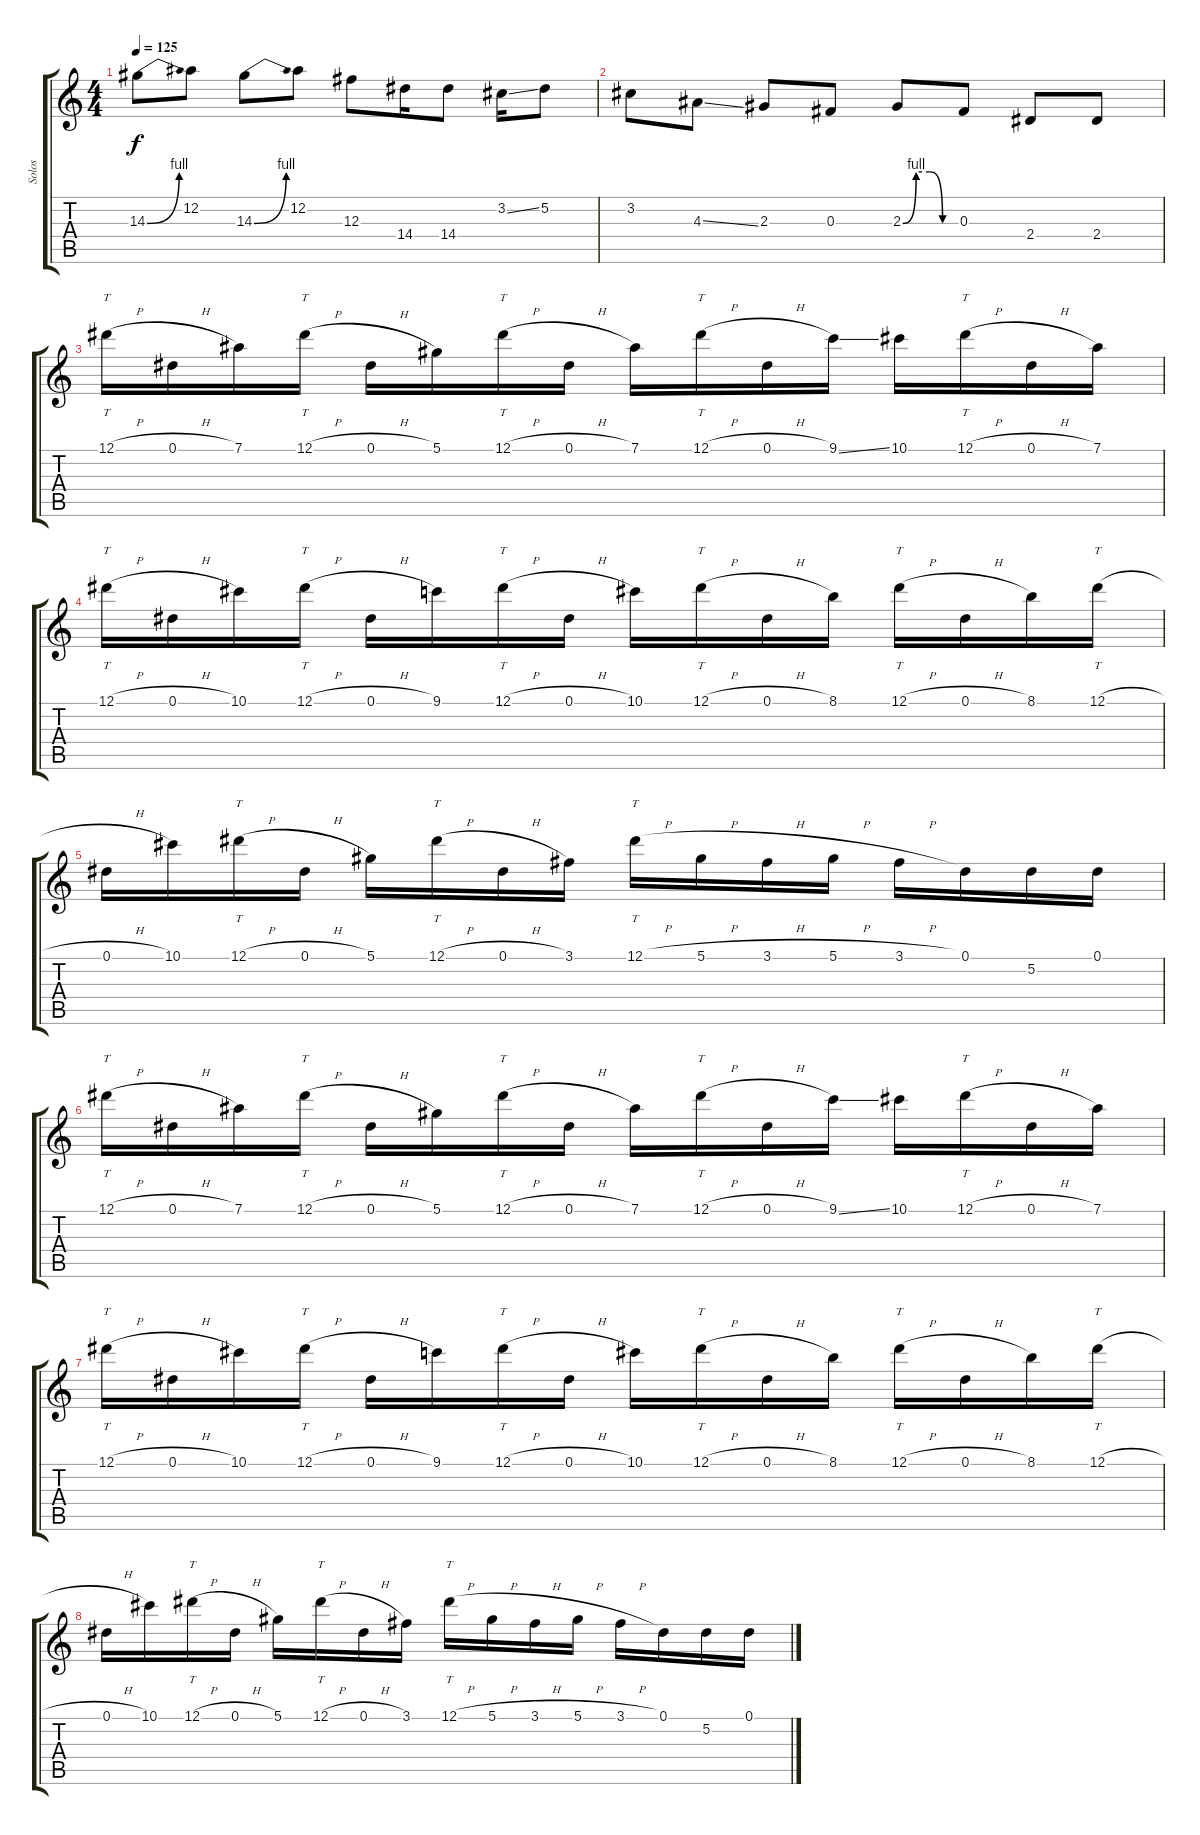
\track ("Solos" "Solos") {instrument distortionguitar}
\staff {score tabs}
\tuning (Eb4 Bb3 Gb3 Db3 Ab2 Eb2) {hide}
\ts (4 4)
\tempo 125
\clef g2
\ks c
14.3{be (bend 0 0 60 4)}.8{dy f} 12.2.8 14.3{be (bend 0 0 60 4)}.8 12.2.8 12.3.8 14.4.16 14.4.8 3.2{ss}.16 5.2.8 |
3.2.8 4.3{ss}.8 2.3.8 0.3.8 2.3{be (custom 0 0 15 4 30 4 45 0 60 0)}.8 0.3.8 2.4.8 2.4.8 |
12.1{h}.16{tt} 0.1{h}.16 7.1.16 12.1{h}.16{tt} 0.1{h}.16 5.1.16 12.1{h}.16{tt} 0.1{h}.16 7.1.16 12.1{h}.16{tt} 0.1{h}.16 9.1{ss}.16 10.1.16 12.1{h}.16{tt} 0.1{h}.16 7.1.16 |
12.1{h}.16{tt} 0.1{h}.16 10.1.16 12.1{h}.16{tt} 0.1{h}.16 9.1.16 12.1{h}.16{tt} 0.1{h}.16 10.1.16 12.1{h}.16{tt} 0.1{h}.16 8.1.16 12.1{h}.16{tt} 0.1{h}.16 8.1.16 12.1{h}.16{tt} |
0.1{h}.16 10.1.16 12.1{h}.16{tt} 0.1{h}.16 5.1.16 12.1{h}.16{tt} 0.1{h}.16 3.1.16 12.1{h}.16{tt} 5.1{h}.16 3.1{h}.16 5.1{h}.16 3.1{h}.16 0.1.16 5.2.16 0.1.16 |
12.1{h}.16{tt} 0.1{h}.16 7.1.16 12.1{h}.16{tt} 0.1{h}.16 5.1.16 12.1{h}.16{tt} 0.1{h}.16 7.1.16 12.1{h}.16{tt} 0.1{h}.16 9.1{ss}.16 10.1.16 12.1{h}.16{tt} 0.1{h}.16 7.1.16 |
12.1{h}.16{tt} 0.1{h}.16 10.1.16 12.1{h}.16{tt} 0.1{h}.16 9.1.16 12.1{h}.16{tt} 0.1{h}.16 10.1.16 12.1{h}.16{tt} 0.1{h}.16 8.1.16 12.1{h}.16{tt} 0.1{h}.16 8.1.16 12.1{h}.16{tt} |
0.1{h}.16 10.1.16 12.1{h}.16{tt} 0.1{h}.16 5.1.16 12.1{h}.16{tt} 0.1{h}.16 3.1.16 12.1{h}.16{tt} 5.1{h}.16 3.1{h}.16 5.1{h}.16 3.1{h}.16 0.1.16 5.2.16 0.1.16
